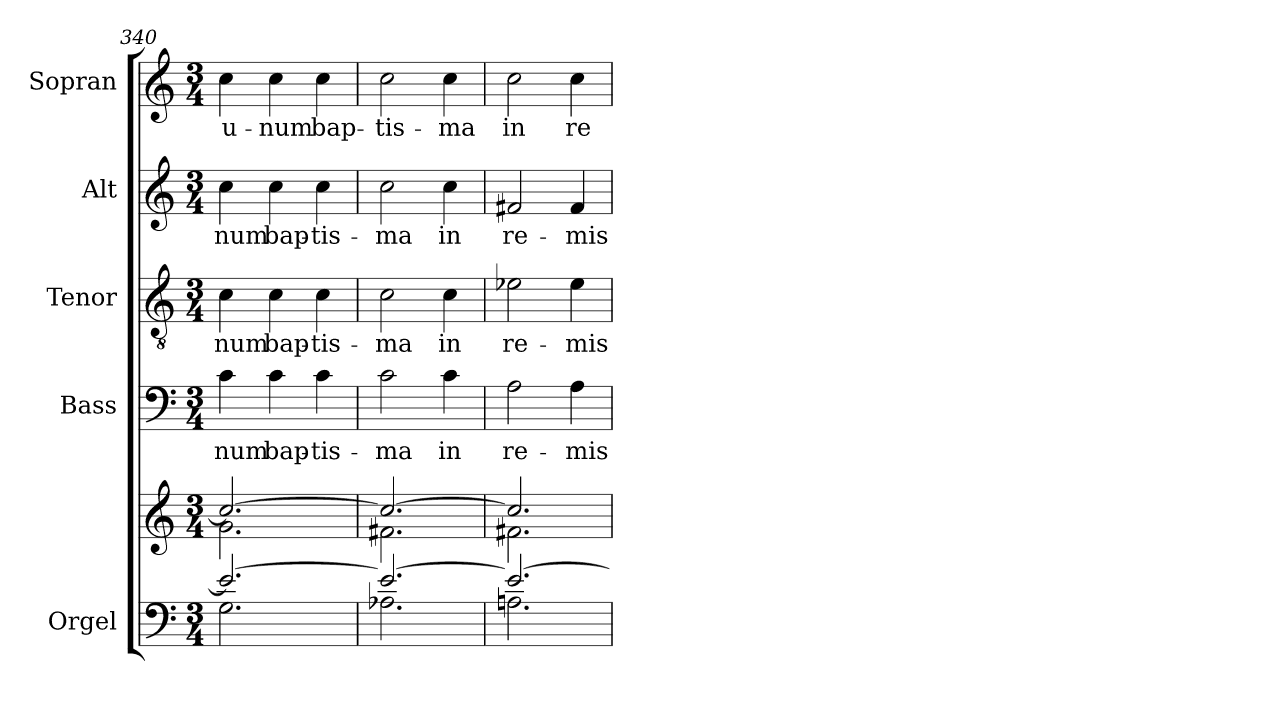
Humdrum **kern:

**kern	**kern	**kern	**text	**kern	**text	**kern	**text	**kern	**text
*part5	*part5	*part4	*part4	*part3	*part3	*part2	*part2	*part1	*part1
*staff6	*staff5	*staff4	*staff4	*staff3	*staff3	*staff2	*staff2	*staff1	*staff1
*I"Orgel	*	*I"Bass	*	*I"Tenor	*	*I"Alt	*	*I"Sopran	*
*I'Org.	*	*I'B.	*	*I'T.	*	*I'A.	*	*I'S.	*
*clefF4	*clefG2	*clefF4	*	*clefGv2	*	*clefG2	*	*clefG2	*
*k[]	*k[]	*k[]	*	*k[]	*	*k[]	*	*k[]	*
*C:	*C:	*C:	*	*C:	*	*C:	*	*C:	*
*M3/4	*M3/4	*M3/4	*	*M3/4	*	*M3/4	*	*M3/4	*
=340	=340	=340	=340	=340	=340	=340	=340	=340	=340
*^	*^	*	*	*	*	*	*	*	*
!	!	!	!	!	!LO:LY:b	!	!LO:LY:b	!	!LO:LY:b	!	!LO:LY:b
2.e-/_	2.G\	2.cc/_	2.g\	4c\	-num	4c\	-num	4cc\	-num	4cc\	u-
!	!	!	!	!	!LO:LY:b	!	!LO:LY:b	!	!LO:LY:b	!	!LO:LY:b
.	.	.	.	4c\	bap-	4c\	bap-	4cc\	bap-	4cc\	-num
!	!	!	!	!	!LO:LY:b	!	!LO:LY:b	!	!LO:LY:b	!	!LO:LY:b
.	.	.	.	4c\	-tis-	4c\	-tis-	4cc\	-tis-	4cc\	bap-
=341	=341	=341	=341	=341	=341	=341	=341	=341	=341	=341	=341
!	!	!	!	!	!LO:LY:b	!	!LO:LY:b	!	!LO:LY:b	!	!LO:LY:b
2.e-/_	2.A-X\	2.cc/_	2.f#X\	2c\	-ma	2c\	-ma	2cc\	-ma	2cc\	-tis-
!	!	!	!	!	!LO:LY:b	!	!LO:LY:b	!	!LO:LY:b	!	!LO:LY:b
.	.	.	.	4c\	in	4c\	in	4cc\	in	4cc\	-ma
!!LO:LB:g=z
=342	=342	=342	=342	=342	=342	=342	=342	=342	=342	=342	=342
!	!	!	!	!	!LO:LY:b	!	!LO:LY:b	!	!LO:LY:b	!	!LO:LY:b
2.e-/_	2.An\	2.cc/]	2.f#X\	2A\	re-	2e-X\	re-	2f#X/	re-	2cc\	in
!	!	!	!	!	!LO:LY:b	!	!LO:LY:b	!	!LO:LY:b	!	!LO:LY:b
.	.	.	.	4A\	-mis-	4e-\	-mis-	4f#/	-mis-	4cc\	re-
*v	*v	*	*	*	*	*	*	*	*	*	*
*	*v	*v	*	*	*	*	*	*	*	*
=	=	=	=	=	=	=	=	=	=
*-	*-	*-	*-	*-	*-	*-	*-	*-	*-
